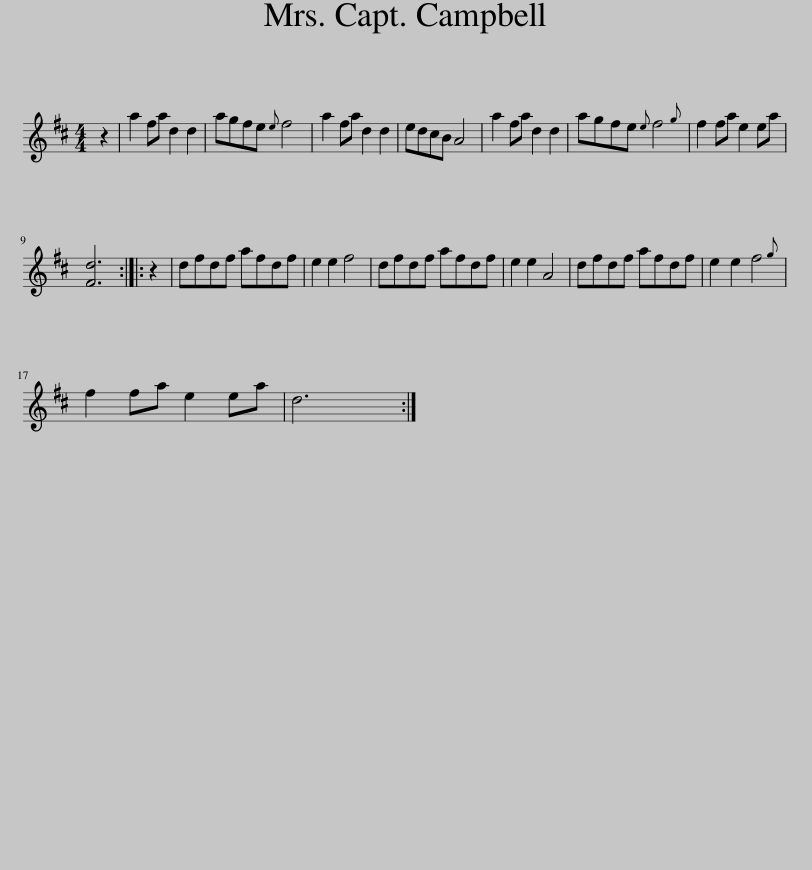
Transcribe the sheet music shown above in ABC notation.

X:1
L:1/8
M:4/4
I:linebreak $
K:D
V:1 treble
V:1
 z2 | a2 fa d2 d2 | agfe{e} f4 | a2 fa d2 d2 | edcB A4 | %5
 a2 fa d2 d2 | agfe{e} f4{g} | f2 fa e2 ea |$ [Fd]6 :: z2 | %10
 dfdf afdf | e2 e2 f4 | dfdf afdf | e2 e2 A4 | dfdf afdf | %15
 e2 e2 f4{g} |$ f2 fa e2 ea | d6 :| %18
